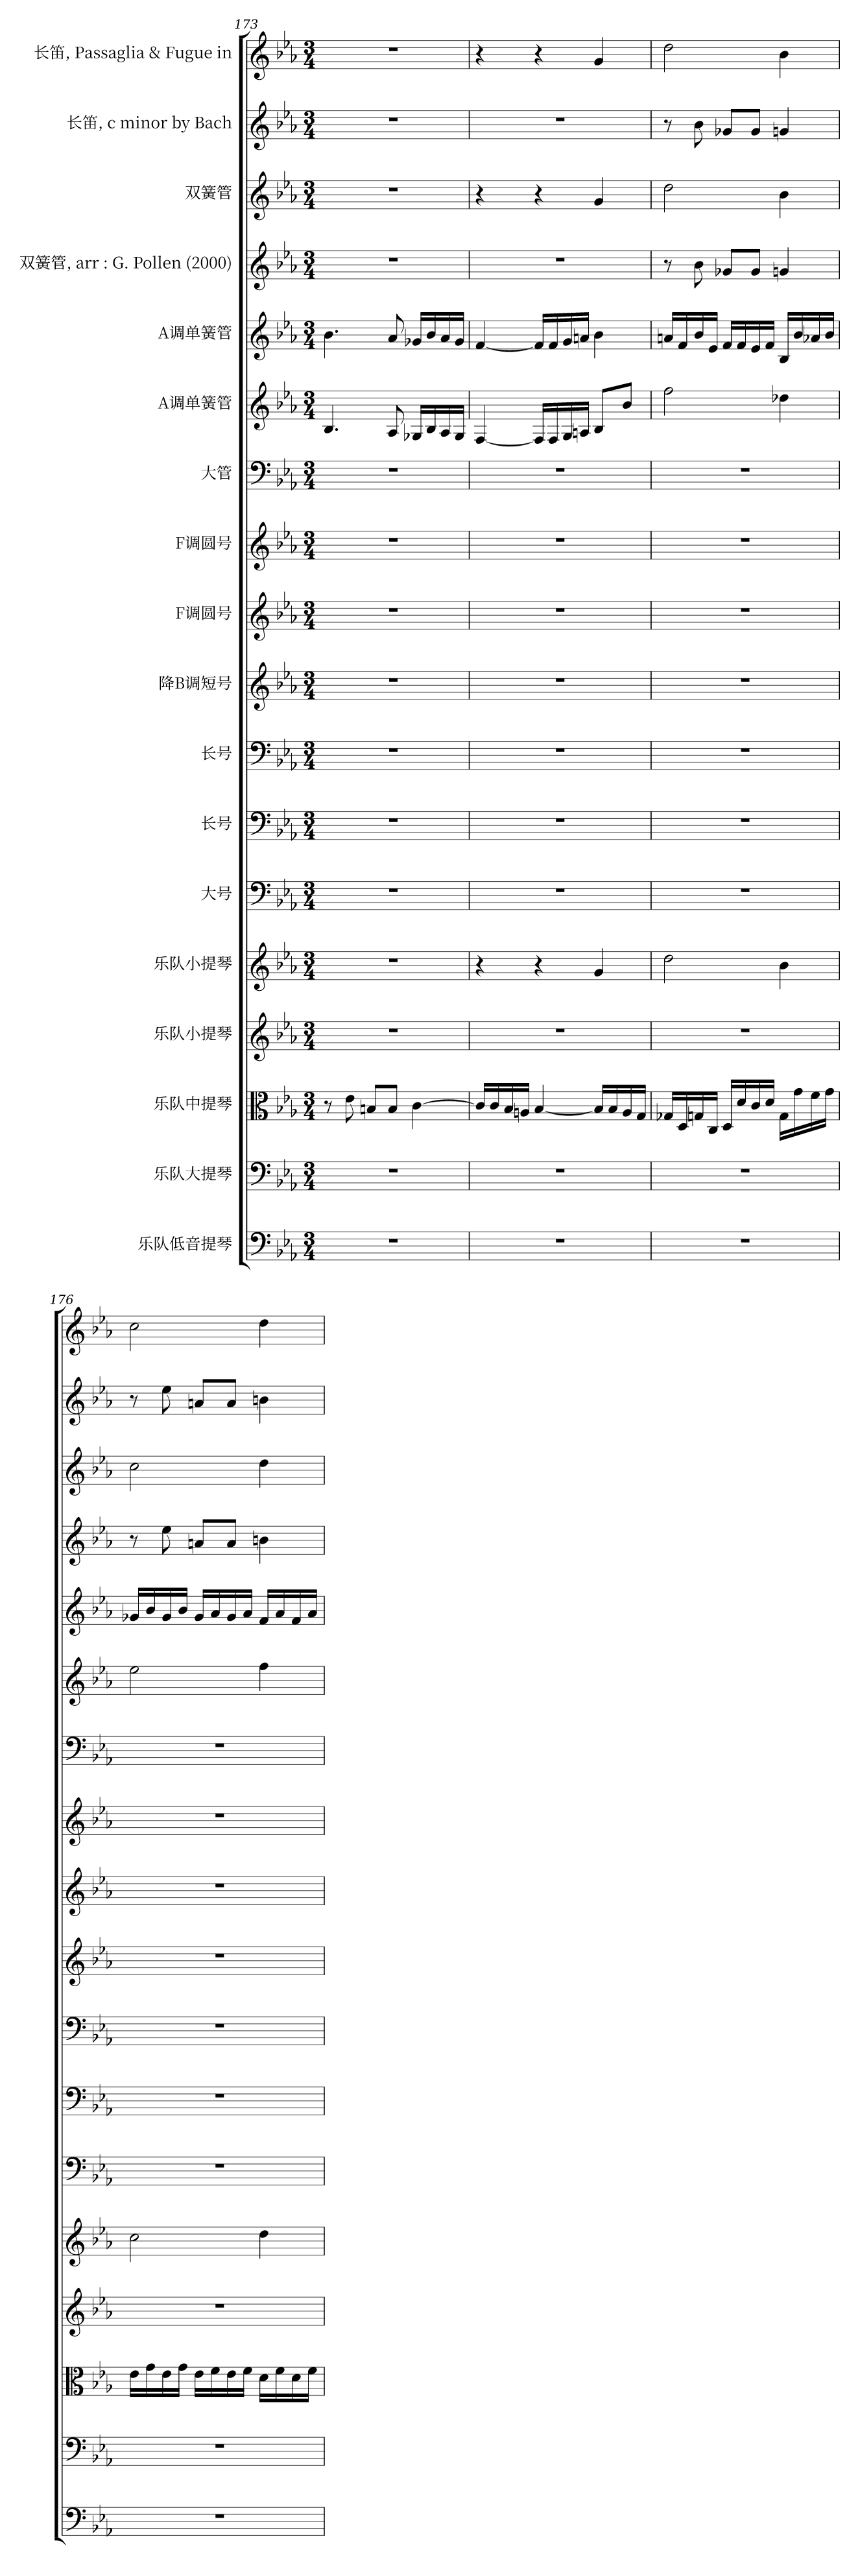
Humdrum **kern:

**kern	**kern	**kern	**kern	**kern	**kern	**kern	**kern	**kern	**kern	**kern	**kern	**kern	**kern	**kern	**kern	**kern	**kern
*part18	*part17	*part16	*part15	*part14	*part13	*part12	*part11	*part10	*part9	*part8	*part7	*part6	*part5	*part4	*part3	*part2	*part1
*staff18	*staff17	*staff16	*staff15	*staff14	*staff13	*staff12	*staff11	*staff10	*staff9	*staff8	*staff7	*staff6	*staff5	*staff4	*staff3	*staff2	*staff1
*I"乐队低音提琴	*I"乐队大提琴	*I"乐队中提琴	*I"乐队小提琴	*I"乐队小提琴	*I"大号	*I"长号	*I"长号	*I"降B调短号	*I"F调圆号	*I"F调圆号	*I"大管	*I"A调单簧管	*I"A调单簧管	*I"双簧管, arr :  G. Pollen (2000)	*I"双簧管	*I"长笛, c minor by Bach	*I"长笛, Passaglia &amp; Fugue in
*clefF4	*clefF4	*clefC3	*clefG2	*clefG2	*clefF4	*clefF4	*clefF4	*clefG2	*clefG2	*clefG2	*clefF4	*clefG2	*clefG2	*clefG2	*clefG2	*clefG2	*clefG2
*ITrd7c12	*	*	*	*	*	*	*	*ITrd1c2	*ITrd4c7	*ITrd4c7	*	*ITrd2c3	*ITrd2c3	*	*	*	*
*k[b-e-a-]	*k[b-e-a-]	*k[b-e-a-]	*k[b-e-a-]	*k[b-e-a-]	*k[b-e-a-]	*k[b-e-a-]	*k[b-e-a-]	*k[b-e-a-d-g-]	*k[b-e-a-d-]	*k[b-e-a-d-]	*k[b-e-a-]	*k[]	*k[]	*k[b-e-a-]	*k[b-e-a-]	*k[b-e-a-]	*k[b-e-a-]
*M3/4	*M3/4	*M3/4	*M3/4	*M3/4	*M3/4	*M3/4	*M3/4	*M3/4	*M3/4	*M3/4	*M3/4	*M3/4	*M3/4	*M3/4	*M3/4	*M3/4	*M3/4
=173	=173	=173	=173	=173	=173	=173	=173	=173	=173	=173	=173	=173	=173	=173	=173	=173	=173
2.r	2.r	8r	2.r	2.r	2.r	2.r	2.r	2.r	2.r	2.r	2.r	4.G/	4.g\	2.r	2.r	2.r	2.r
.	.	8e-\	.	.	.	.	.	.	.	.	.	.	.	.	.	.	.
.	.	8Bn/L	.	.	.	.	.	.	.	.	.	.	.	.	.	.	.
.	.	8B/J	.	.	.	.	.	.	.	.	.	8F/	8f/	.	.	.	.
.	.	[4c\	.	.	.	.	.	.	.	.	.	16E-X/LL	16e-X/LL	.	.	.	.
.	.	.	.	.	.	.	.	.	.	.	.	16G/	16g/	.	.	.	.
.	.	.	.	.	.	.	.	.	.	.	.	16F/	16f/	.	.	.	.
.	.	.	.	.	.	.	.	.	.	.	.	16E-/JJ	16e-/JJ	.	.	.	.
=174	=174	=174	=174	=174	=174	=174	=174	=174	=174	=174	=174	=174	=174	=174	=174	=174	=174
2.r	2.r	16c/LL]	2.r	4r	2.r	2.r	2.r	2.r	2.r	2.r	2.r	[4D/	[4d/	2.r	4r	2.r	4r
.	.	16c/	.	.	.	.	.	.	.	.	.	.	.	.	.	.	.
.	.	16B-/	.	.	.	.	.	.	.	.	.	.	.	.	.	.	.
.	.	16An/JJ	.	.	.	.	.	.	.	.	.	.	.	.	.	.	.
.	.	[4B-/	.	4r	.	.	.	.	.	.	.	16D/LL]	16d/LL]	.	4r	.	4r
.	.	.	.	.	.	.	.	.	.	.	.	16D/	16d/	.	.	.	.
.	.	.	.	.	.	.	.	.	.	.	.	16E/	16e/	.	.	.	.
.	.	.	.	.	.	.	.	.	.	.	.	16F#X/JJ	16f#X/JJ	.	.	.	.
.	.	16B-/LL]	.	4g/	.	.	.	.	.	.	.	8G/L	4g\	.	4g/	.	4g/
.	.	16B-/	.	.	.	.	.	.	.	.	.	.	.	.	.	.	.
.	.	16A/	.	.	.	.	.	.	.	.	.	8g/J	.	.	.	.	.
.	.	16G/JJ	.	.	.	.	.	.	.	.	.	.	.	.	.	.	.
!!LO:PB:g=z
=175	=175	=175	=175	=175	=175	=175	=175	=175	=175	=175	=175	=175	=175	=175	=175	=175	=175
2.r	2.r	16G-X/LL	2.r	2dd\	2.r	2.r	2.r	2.r	2.r	2.r	2.r	2dd\	16f#X/LL	8r	2dd\	8r	2dd\
.	.	16D/	.	.	.	.	.	.	.	.	.	.	16d/	.	.	.	.
.	.	16Gn/	.	.	.	.	.	.	.	.	.	.	16g/	8b-\	.	8b-\	.
.	.	16C/JJ	.	.	.	.	.	.	.	.	.	.	16c/JJ	.	.	.	.
.	.	16D/LL	.	.	.	.	.	.	.	.	.	.	16d/LL	8g-X/L	.	8g-X/L	.
.	.	16d/	.	.	.	.	.	.	.	.	.	.	16d/	.	.	.	.
.	.	16c/	.	.	.	.	.	.	.	.	.	.	16c/	8g-/J	.	8g-/J	.
.	.	16d/JJ	.	.	.	.	.	.	.	.	.	.	16d/JJ	.	.	.	.
.	.	16G\LL	.	4b-\	.	.	.	.	.	.	.	4b-X\	16G/LL	4gn/	4b-\	4gn/	4b-\
.	.	16g\	.	.	.	.	.	.	.	.	.	.	16g/	.	.	.	.
.	.	16f\	.	.	.	.	.	.	.	.	.	.	16fn/	.	.	.	.
.	.	16g\JJ	.	.	.	.	.	.	.	.	.	.	16g/JJ	.	.	.	.
=176	=176	=176	=176	=176	=176	=176	=176	=176	=176	=176	=176	=176	=176	=176	=176	=176	=176
2.r	2.r	16e-\LL	2.r	2cc\	2.r	2.r	2.r	2.r	2.r	2.r	2.r	2cc\	16e-X/LL	8r	2cc\	8r	2cc\
.	.	16g\	.	.	.	.	.	.	.	.	.	.	16g/	.	.	.	.
.	.	16e-\	.	.	.	.	.	.	.	.	.	.	16e-/	8ee-\	.	8ee-\	.
.	.	16g\JJ	.	.	.	.	.	.	.	.	.	.	16g/JJ	.	.	.	.
.	.	16e-\LL	.	.	.	.	.	.	.	.	.	.	16e-/LL	8an/L	.	8an/L	.
.	.	16f\	.	.	.	.	.	.	.	.	.	.	16f/	.	.	.	.
.	.	16e-\	.	.	.	.	.	.	.	.	.	.	16e-/	8a/J	.	8a/J	.
.	.	16f\JJ	.	.	.	.	.	.	.	.	.	.	16f/JJ	.	.	.	.
.	.	16d\LL	.	4dd\	.	.	.	.	.	.	.	4dd\	16d/LL	4bn\	4dd\	4bn\	4dd\
.	.	16f\	.	.	.	.	.	.	.	.	.	.	16f/	.	.	.	.
.	.	16d\	.	.	.	.	.	.	.	.	.	.	16d/	.	.	.	.
.	.	16f\JJ	.	.	.	.	.	.	.	.	.	.	16f/JJ	.	.	.	.
=	=	=	=	=	=	=	=	=	=	=	=	=	=	=	=	=	=
*-	*-	*-	*-	*-	*-	*-	*-	*-	*-	*-	*-	*-	*-	*-	*-	*-	*-
